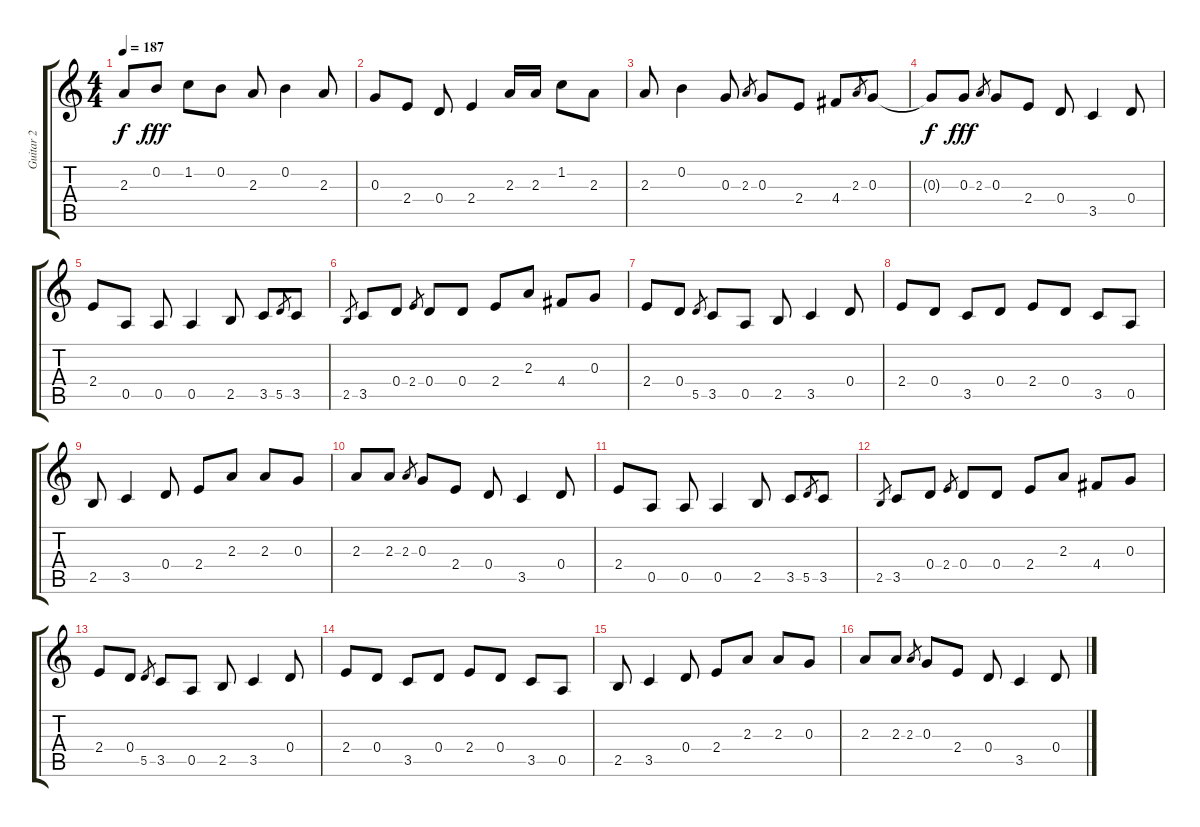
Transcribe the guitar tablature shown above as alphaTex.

\track ("Guitar 2" "Guitar 2") {instrument electricguitarjazz}
\staff {score tabs}
\tuning (E4 B3 G3 D3 A2 E2) {hide}
\ts (4 4)
\tempo 187
\clef g2
\ks c
2.3{t}.8{dy f} 0.2.8{dy fff} 1.2.8 0.2.8 2.3.8 0.2.4 2.3.8 |
0.3.8 2.4.8 0.4.8 2.4.4 2.3.16 2.3.16 1.2.8 2.3.8 |
2.3.8 0.2.4 0.3.8 2.3.8{gr} 0.3.8 2.4.8 4.4.8 2.3.8{gr} 0.3.8 |
0.3{t}.8{dy f} 0.3.8{dy fff} 2.3.8{gr} 0.3.8 2.4.8 0.4.8 3.5.4 0.4.8 |
2.4.8 0.5.8 0.5.8 0.5.4 2.5.8 3.5.8 5.5.8{gr} 3.5.8 |
2.5.8{gr} 3.5.8 0.4.8 2.4.8{gr} 0.4.8 0.4.8 2.4.8 2.3.8 4.4.8 0.3.8 |
2.4.8 0.4.8 5.5.8{gr} 3.5.8 0.5.8 2.5.8 3.5.4 0.4.8 |
2.4.8 0.4.8 3.5.8 0.4.8 2.4.8 0.4.8 3.5.8 0.5.8 |
2.5.8 3.5.4 0.4.8 2.4.8 2.3.8 2.3.8 0.3.8 |
2.3.8 2.3.8 2.3.8{gr} 0.3.8 2.4.8 0.4.8 3.5.4 0.4.8 |
2.4.8 0.5.8 0.5.8 0.5.4 2.5.8 3.5.8 5.5.8{gr} 3.5.8 |
2.5.8{gr} 3.5.8 0.4.8 2.4.8{gr} 0.4.8 0.4.8 2.4.8 2.3.8 4.4.8 0.3.8 |
2.4.8 0.4.8 5.5.8{gr} 3.5.8 0.5.8 2.5.8 3.5.4 0.4.8 |
2.4.8 0.4.8 3.5.8 0.4.8 2.4.8 0.4.8 3.5.8 0.5.8 |
2.5.8 3.5.4 0.4.8 2.4.8 2.3.8 2.3.8 0.3.8 |
2.3.8 2.3.8 2.3.8{gr} 0.3.8 2.4.8 0.4.8 3.5.4 0.4.8
